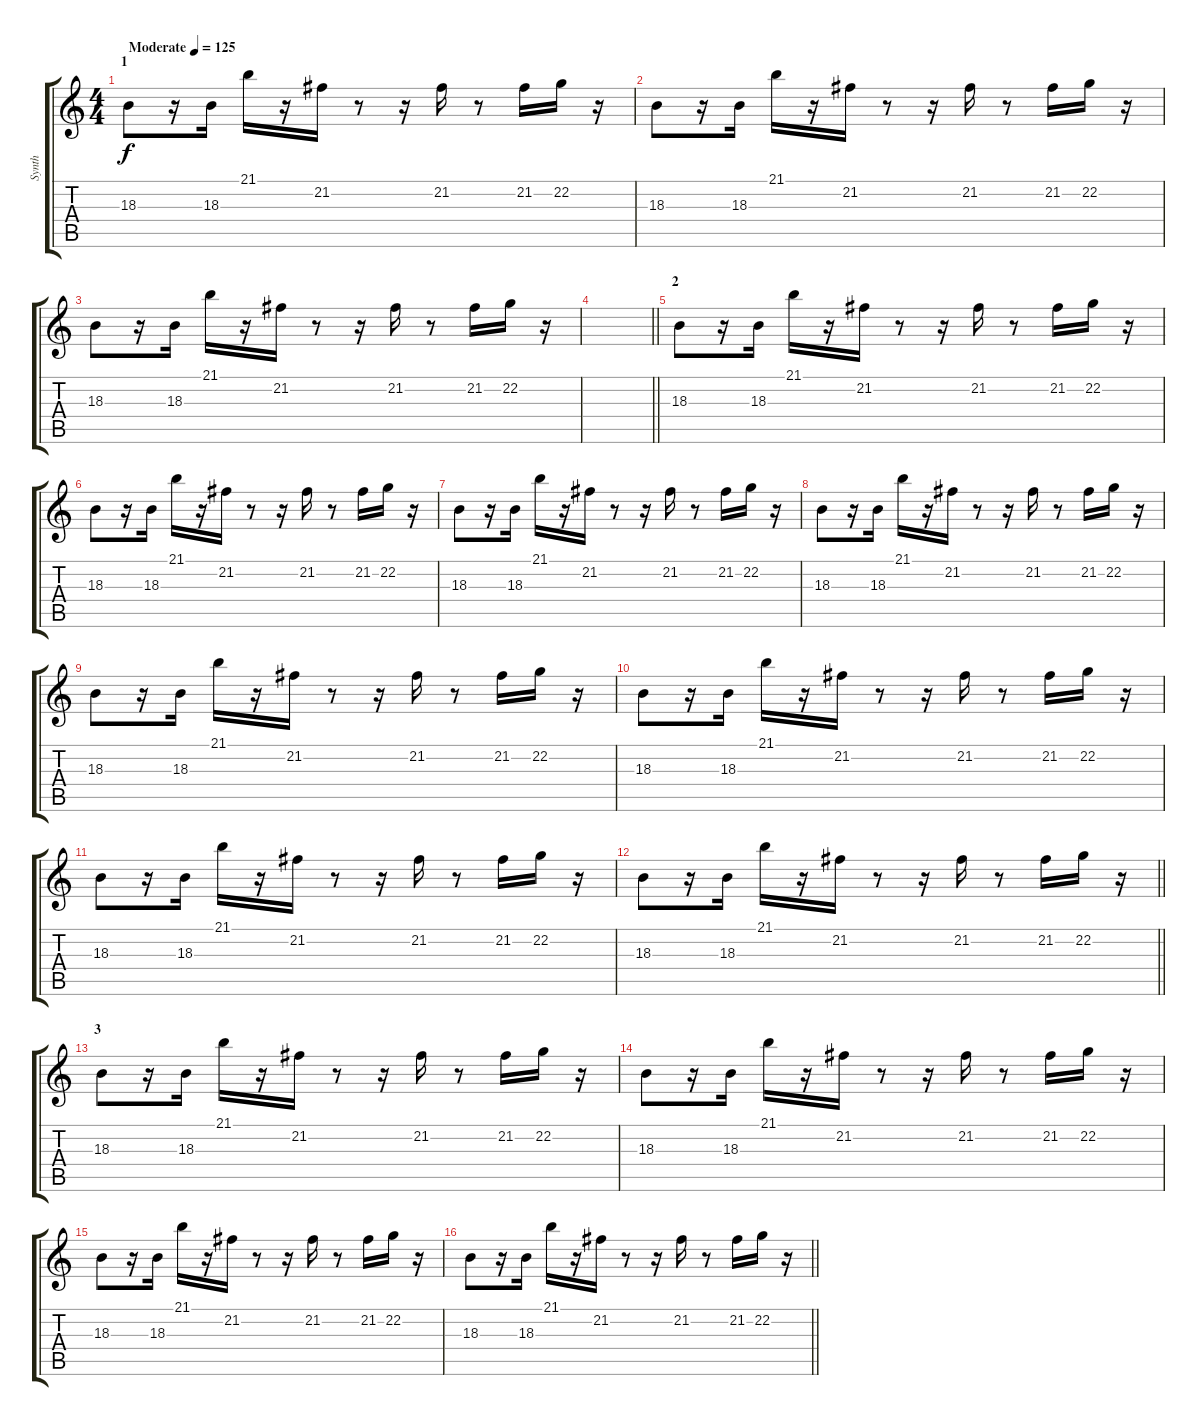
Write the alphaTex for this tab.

\track ("Synth" "Synth") {instrument electricpiano1}
\staff {score tabs}
\tuning (D4 A3 F3 C3 G2 C2) {hide}
\ts (4 4)
\section ("" "1")
\tempo (125 "Moderate")
\clef g2
\ks c
18.3.8{dy f instrument electricpiano1} r.16 18.3.16 21.1.16 r.16 21.2.16 r.8 r.16 21.2.16 r.8 21.2.16 22.2.16 r.16 |
18.3.8 r.16 18.3.16 21.1.16 r.16 21.2.16 r.8 r.16 21.2.16 r.8 21.2.16 22.2.16 r.16 |
18.3.8 r.16 18.3.16 21.1.16 r.16 21.2.16 r.8 r.16 21.2.16 r.8 21.2.16 22.2.16 r.16 |
\barLineRight lightlight
|
\section ("" "2")
18.3.8 r.16 18.3.16 21.1.16 r.16 21.2.16 r.8 r.16 21.2.16 r.8 21.2.16 22.2.16 r.16 |
18.3.8 r.16 18.3.16 21.1.16 r.16 21.2.16 r.8 r.16 21.2.16 r.8 21.2.16 22.2.16 r.16 |
18.3.8 r.16 18.3.16 21.1.16 r.16 21.2.16 r.8 r.16 21.2.16 r.8 21.2.16 22.2.16 r.16 |
18.3.8 r.16 18.3.16 21.1.16 r.16 21.2.16 r.8 r.16 21.2.16 r.8 21.2.16 22.2.16 r.16 |
18.3.8 r.16 18.3.16 21.1.16 r.16 21.2.16 r.8 r.16 21.2.16 r.8 21.2.16 22.2.16 r.16 |
18.3.8 r.16 18.3.16 21.1.16 r.16 21.2.16 r.8 r.16 21.2.16 r.8 21.2.16 22.2.16 r.16 |
18.3.8 r.16 18.3.16 21.1.16 r.16 21.2.16 r.8 r.16 21.2.16 r.8 21.2.16 22.2.16 r.16 |
\barLineRight lightlight
18.3.8 r.16 18.3.16 21.1.16 r.16 21.2.16 r.8 r.16 21.2.16 r.8 21.2.16 22.2.16 r.16 |
\section ("" "3")
18.3.8 r.16 18.3.16 21.1.16 r.16 21.2.16 r.8 r.16 21.2.16 r.8 21.2.16 22.2.16 r.16 |
18.3.8 r.16 18.3.16 21.1.16 r.16 21.2.16 r.8 r.16 21.2.16 r.8 21.2.16 22.2.16 r.16 |
18.3.8 r.16 18.3.16 21.1.16 r.16 21.2.16 r.8 r.16 21.2.16 r.8 21.2.16 22.2.16 r.16 |
\barLineRight lightlight
18.3.8 r.16 18.3.16 21.1.16 r.16 21.2.16 r.8 r.16 21.2.16 r.8 21.2.16 22.2.16 r.16
